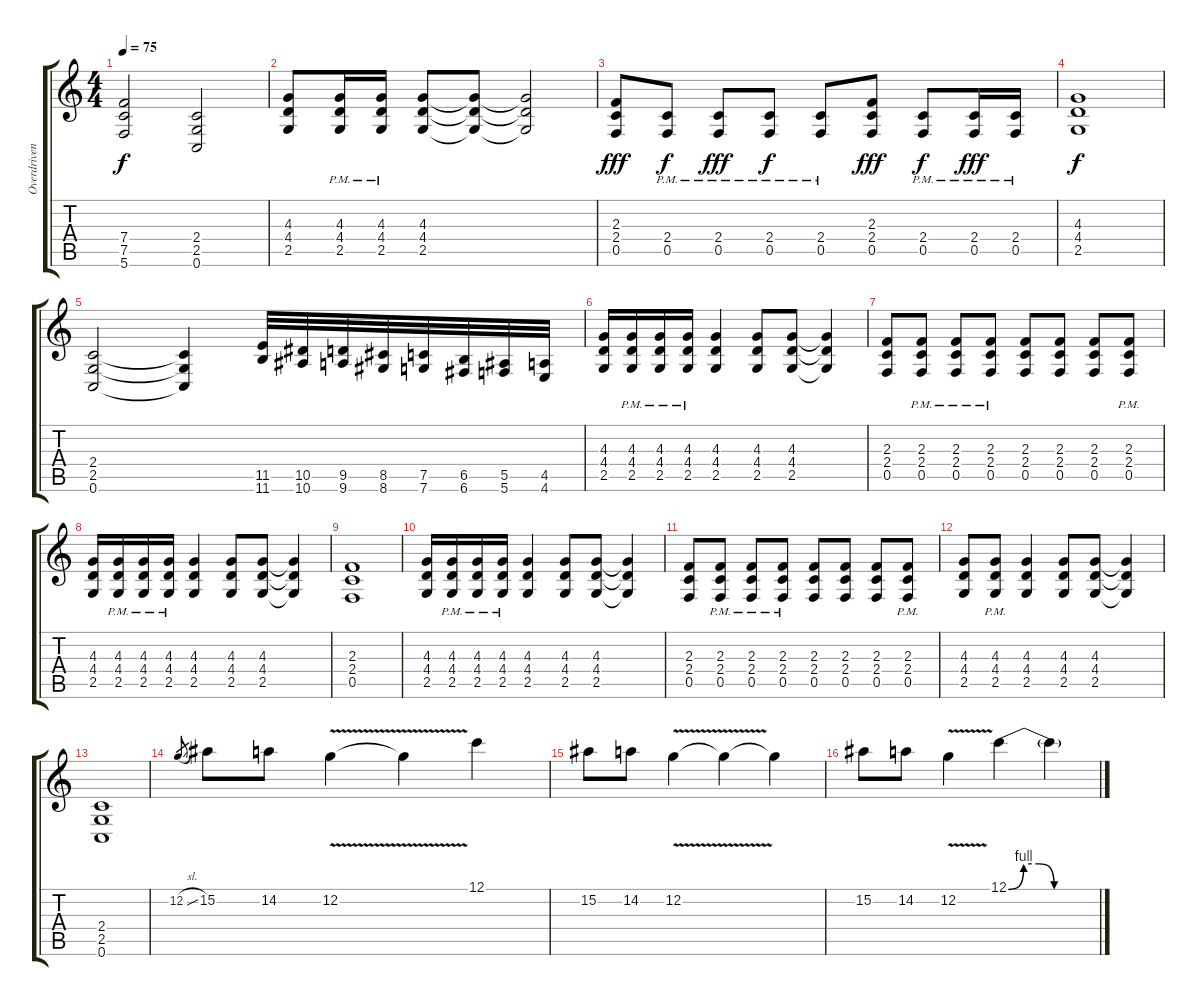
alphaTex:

\track ("Overdriven Guitar 2" "Overdriven") {instrument overdrivenguitar}
\staff {score tabs}
\tuning (C4 G3 Eb3 Bb2 F2 C2) {hide}
\ts (4 4)
\tempo 75
\clef g2
\ks c
(7.4 7.5 5.6).2{dy f} (2.4 2.5 0.6).2 |
(4.3 4.4 2.5).8 (4.3{pm} 4.4{pm} 2.5{pm}).16 (4.3{pm} 4.4{pm} 2.5{pm}).16 (4.3 4.4 2.5).8 (4.3{t} 4.4{t} 2.5{t}).8 (4.3{t} 4.4{t} 2.5{t}).2 |
(2.3 2.4 0.5).8{dy fff} (2.4{pm} 0.5{pm}).8{dy f} (2.4{pm} 0.5{pm}).8{dy fff} (2.4{pm} 0.5{pm}).8{dy f} (2.4{pm} 0.5{pm}).8 (2.3 2.4 0.5).8{dy fff} (2.4{pm} 0.5{pm}).8{dy f} (2.4{pm} 0.5{pm}).16{dy fff} (2.4{pm} 0.5{pm}).16 |
(4.3 4.4 2.5).1{dy f} |
(2.4 2.5 0.6).2 (2.4{t} 2.5{t} 0.6{t}).4 (11.5 11.6).32 (10.5 10.6).32 (9.5 9.6).32 (8.5 8.6).32 (7.5 7.6).32 (6.5 6.6).32 (5.5 5.6).32 (4.5 4.6).32 |
(4.3 4.4 2.5).16 (4.3{pm} 4.4{pm} 2.5{pm}).16 (4.3{pm} 4.4{pm} 2.5{pm}).16 (4.3{pm} 4.4{pm} 2.5{pm}).16 (4.3 4.4 2.5).4 (4.3 4.4 2.5).8 (4.3 4.4 2.5).8 (4.3{t} 4.4{t} 2.5{t}).4 |
(2.3 2.4 0.5).8 (2.3{pm} 2.4{pm} 0.5{pm}).8 (2.3{pm} 2.4{pm} 0.5{pm}).8 (2.3{pm} 2.4{pm} 0.5{pm}).8 (2.3 2.4 0.5).8 (2.3 2.4 0.5).8 (2.3 2.4 0.5).8 (2.3{pm} 2.4{pm} 0.5{pm}).8 |
(4.3 4.4 2.5).16 (4.3{pm} 4.4{pm} 2.5{pm}).16 (4.3{pm} 4.4{pm} 2.5{pm}).16 (4.3{pm} 4.4{pm} 2.5{pm}).16 (4.3 4.4 2.5).4 (4.3 4.4 2.5).8 (4.3 4.4 2.5).8 (4.3{t} 4.4{t} 2.5{t}).4 |
(2.3 2.4 0.5).1 |
(4.3 4.4 2.5).16 (4.3{pm} 4.4{pm} 2.5{pm}).16 (4.3{pm} 4.4{pm} 2.5{pm}).16 (4.3{pm} 4.4{pm} 2.5{pm}).16 (4.3 4.4 2.5).4 (4.3 4.4 2.5).8 (4.3 4.4 2.5).8 (4.3{t} 4.4{t} 2.5{t}).4 |
(2.3 2.4 0.5).8 (2.3{pm} 2.4{pm} 0.5{pm}).8 (2.3{pm} 2.4{pm} 0.5{pm}).8 (2.3{pm} 2.4{pm} 0.5{pm}).8 (2.3 2.4 0.5).8 (2.3 2.4 0.5).8 (2.3 2.4 0.5).8 (2.3{pm} 2.4{pm} 0.5{pm}).8 |
(4.3 4.4 2.5).8 (4.3{pm} 4.4{pm} 2.5{pm}).8 (4.3 4.4 2.5).4 (4.3 4.4 2.5).8 (4.3 4.4 2.5).8 (4.3{t} 4.4{t} 2.5{t}).4 |
(2.4 2.5 0.6).1 |
12.2{sl}.8{gr} 15.2.8 14.2.8 12.2{v}.4 12.2{t}.4 12.1.4 |
15.2.8 14.2.8 12.2{v}.4 12.2{t}.4 12.2{t}.4 |
15.2.8 14.2.8 12.2{v}.4 12.1{be (custom 0 0 10 4 20 4 30 0 60 0)}.4 12.1{t}.4
